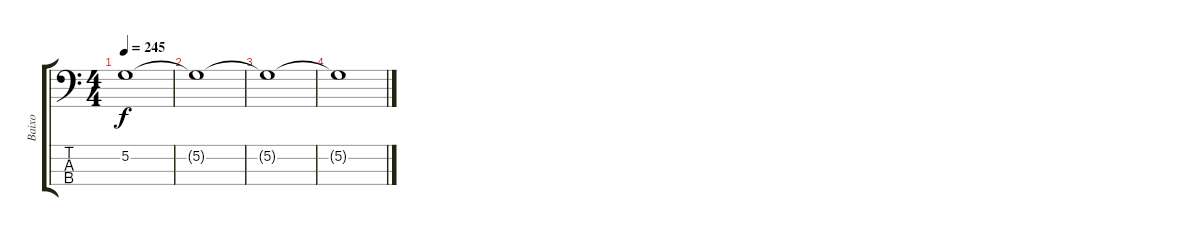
\track ("Baixo" "Baixo") {instrument electricbasspick}
\staff {score tabs}
\tuning (G2 D2 A1 E1) {hide}
\ts (4 4)
\tempo 245
\clef f4
\ks c
5.2{t}.1{dy f} |
5.2{t}.1 |
5.2{t}.1 |
5.2{t}.1
